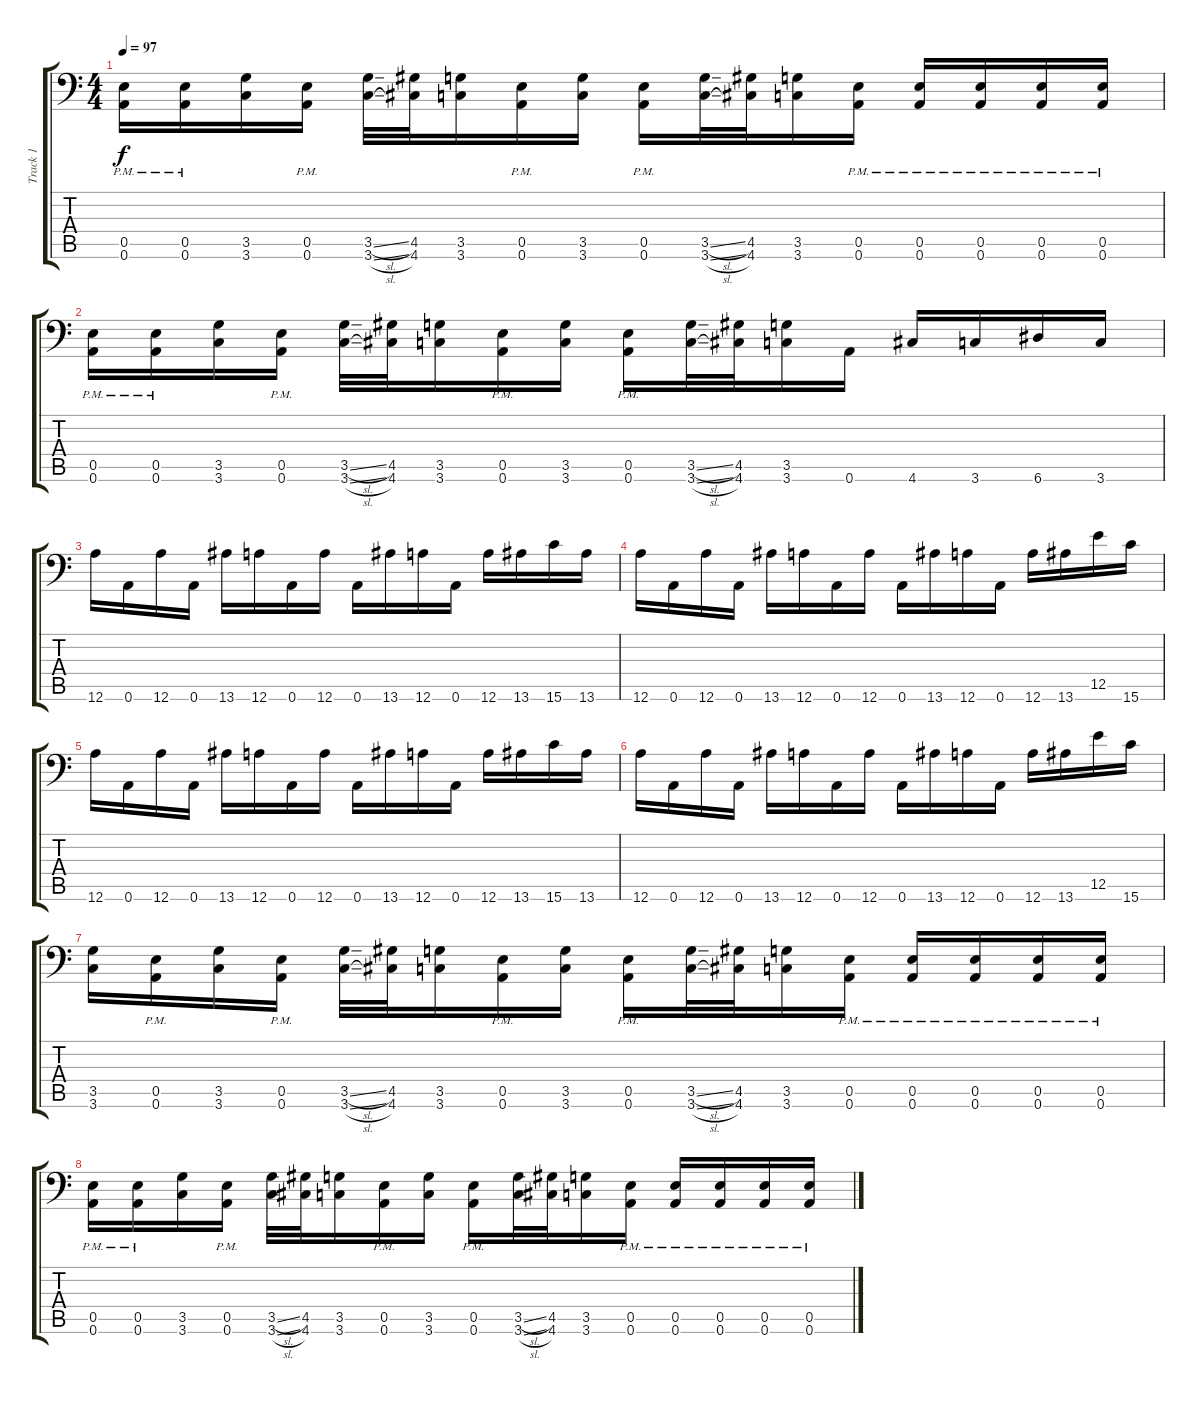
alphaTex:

\track ("Track 1" "Track 1") {instrument overdrivenguitar}
\staff {score tabs}
\tuning (B3 Gb3 D3 A2 E2 A1) {hide}
\ts (4 4)
\tempo 97
\clef f4
\ks c
(0.5{pm} 0.6{pm}).16{dy f} (0.5{pm} 0.6{pm}).16 (3.5 3.6).16 (0.5{pm} 0.6{pm}).16 (3.5{sl} 3.6{sl}).32 (4.5 4.6).32 (3.5 3.6).16 (0.5{pm} 0.6{pm}).16 (3.5 3.6).16 (0.5{pm} 0.6{pm}).16 (3.5{sl} 3.6{sl}).32 (4.5 4.6).32 (3.5 3.6).16 (0.5{pm} 0.6{pm}).16 (0.5{pm} 0.6{pm}).16 (0.5{pm} 0.6{pm}).16 (0.5{pm} 0.6{pm}).16 (0.5{pm} 0.6{pm}).16 |
(0.5{pm} 0.6{pm}).16 (0.5{pm} 0.6{pm}).16 (3.5 3.6).16 (0.5{pm} 0.6{pm}).16 (3.5{sl} 3.6{sl}).32 (4.5 4.6).32 (3.5 3.6).16 (0.5{pm} 0.6{pm}).16 (3.5 3.6).16 (0.5{pm} 0.6{pm}).16 (3.5{sl} 3.6{sl}).32 (4.5 4.6).32 (3.5 3.6).16 0.6.16 4.6.16 3.6.16 6.6.16 3.6.16 |
12.6.16 0.6.16 12.6.16 0.6.16 13.6.16 12.6.16 0.6.16 12.6.16 0.6.16 13.6.16 12.6.16 0.6.16 12.6.16 13.6.16 15.6.16 13.6.16 |
12.6.16 0.6.16 12.6.16 0.6.16 13.6.16 12.6.16 0.6.16 12.6.16 0.6.16 13.6.16 12.6.16 0.6.16 12.6.16 13.6.16 12.5.16 15.6.16 |
12.6.16 0.6.16 12.6.16 0.6.16 13.6.16 12.6.16 0.6.16 12.6.16 0.6.16 13.6.16 12.6.16 0.6.16 12.6.16 13.6.16 15.6.16 13.6.16 |
12.6.16 0.6.16 12.6.16 0.6.16 13.6.16 12.6.16 0.6.16 12.6.16 0.6.16 13.6.16 12.6.16 0.6.16 12.6.16 13.6.16 12.5.16 15.6.16 |
(3.5 3.6).16 (0.5{pm} 0.6{pm}).16 (3.5 3.6).16 (0.5{pm} 0.6{pm}).16 (3.5{sl} 3.6{sl}).32 (4.5 4.6).32 (3.5 3.6).16 (0.5{pm} 0.6{pm}).16 (3.5 3.6).16 (0.5{pm} 0.6{pm}).16 (3.5{sl} 3.6{sl}).32 (4.5 4.6).32 (3.5 3.6).16 (0.5{pm} 0.6{pm}).16 (0.5{pm} 0.6{pm}).16 (0.5{pm} 0.6{pm}).16 (0.5{pm} 0.6{pm}).16 (0.5{pm} 0.6{pm}).16 |
(0.5{pm} 0.6{pm}).16 (0.5{pm} 0.6{pm}).16 (3.5 3.6).16 (0.5{pm} 0.6{pm}).16 (3.5{sl} 3.6{sl}).32 (4.5 4.6).32 (3.5 3.6).16 (0.5{pm} 0.6{pm}).16 (3.5 3.6).16 (0.5{pm} 0.6{pm}).16 (3.5{sl} 3.6{sl}).32 (4.5 4.6).32 (3.5 3.6).16 (0.5{pm} 0.6{pm}).16 (0.5{pm} 0.6{pm}).16 (0.5{pm} 0.6{pm}).16 (0.5{pm} 0.6{pm}).16 (0.5{pm} 0.6{pm}).16
